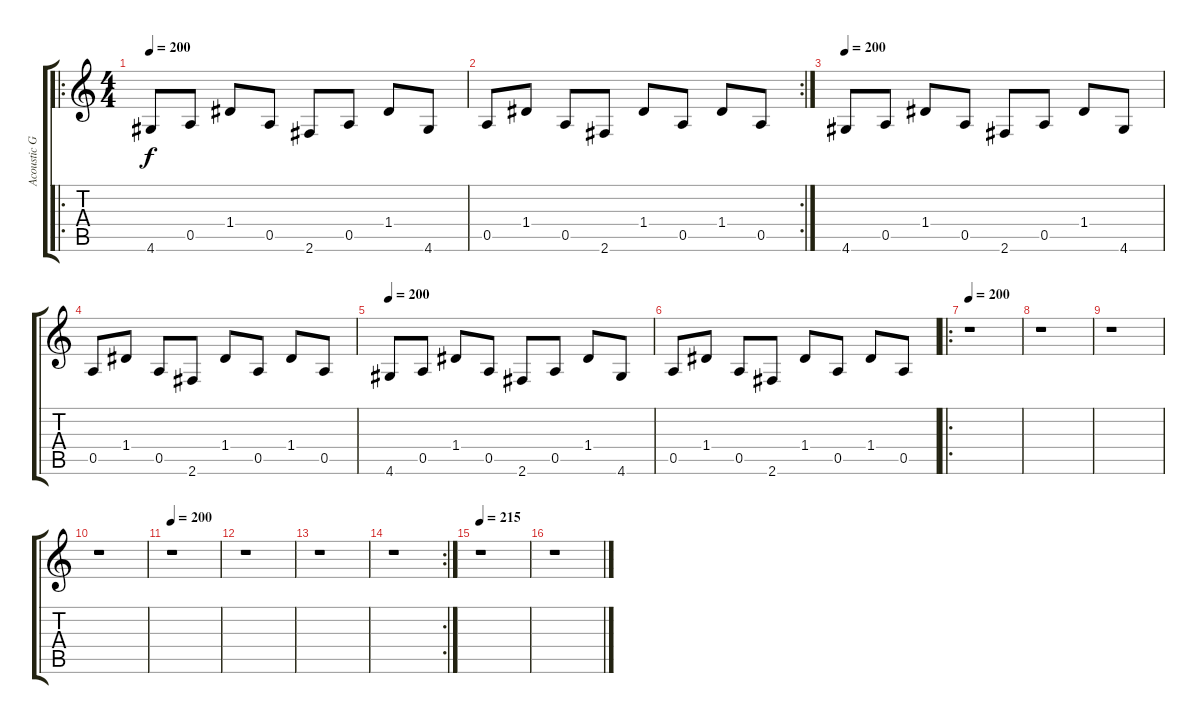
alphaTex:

\track ("Acoustic Guitar" "Acoustic G") {instrument acousticguitarsteel}
\staff {score tabs}
\tuning (E4 B3 G3 D3 A2 E2) {hide}
\ro
\ts (4 4)
\tempo 200
\clef g2
\ks c
4.6.8{dy f} 0.5.8 1.4.8 0.5.8 2.6.8 0.5.8 1.4.8 4.6.8 |
\rc 2
0.5.8 1.4.8 0.5.8 2.6.8 1.4.8 0.5.8 1.4.8 0.5.8 |
\tempo 200
4.6.8 0.5.8 1.4.8 0.5.8 2.6.8 0.5.8 1.4.8 4.6.8 |
0.5.8 1.4.8 0.5.8 2.6.8 1.4.8 0.5.8 1.4.8 0.5.8 |
\tempo 200
4.6.8 0.5.8 1.4.8 0.5.8 2.6.8 0.5.8 1.4.8 4.6.8 |
0.5.8 1.4.8 0.5.8 2.6.8 1.4.8 0.5.8 1.4.8 0.5.8 |
\ro
\tempo 200
r.1 |
r.1 |
r.1 |
r.1 |
\tempo 200
r.1 |
r.1 |
r.1 |
\rc 2
r.1 |
\tempo 215
r.1 |
r.1
